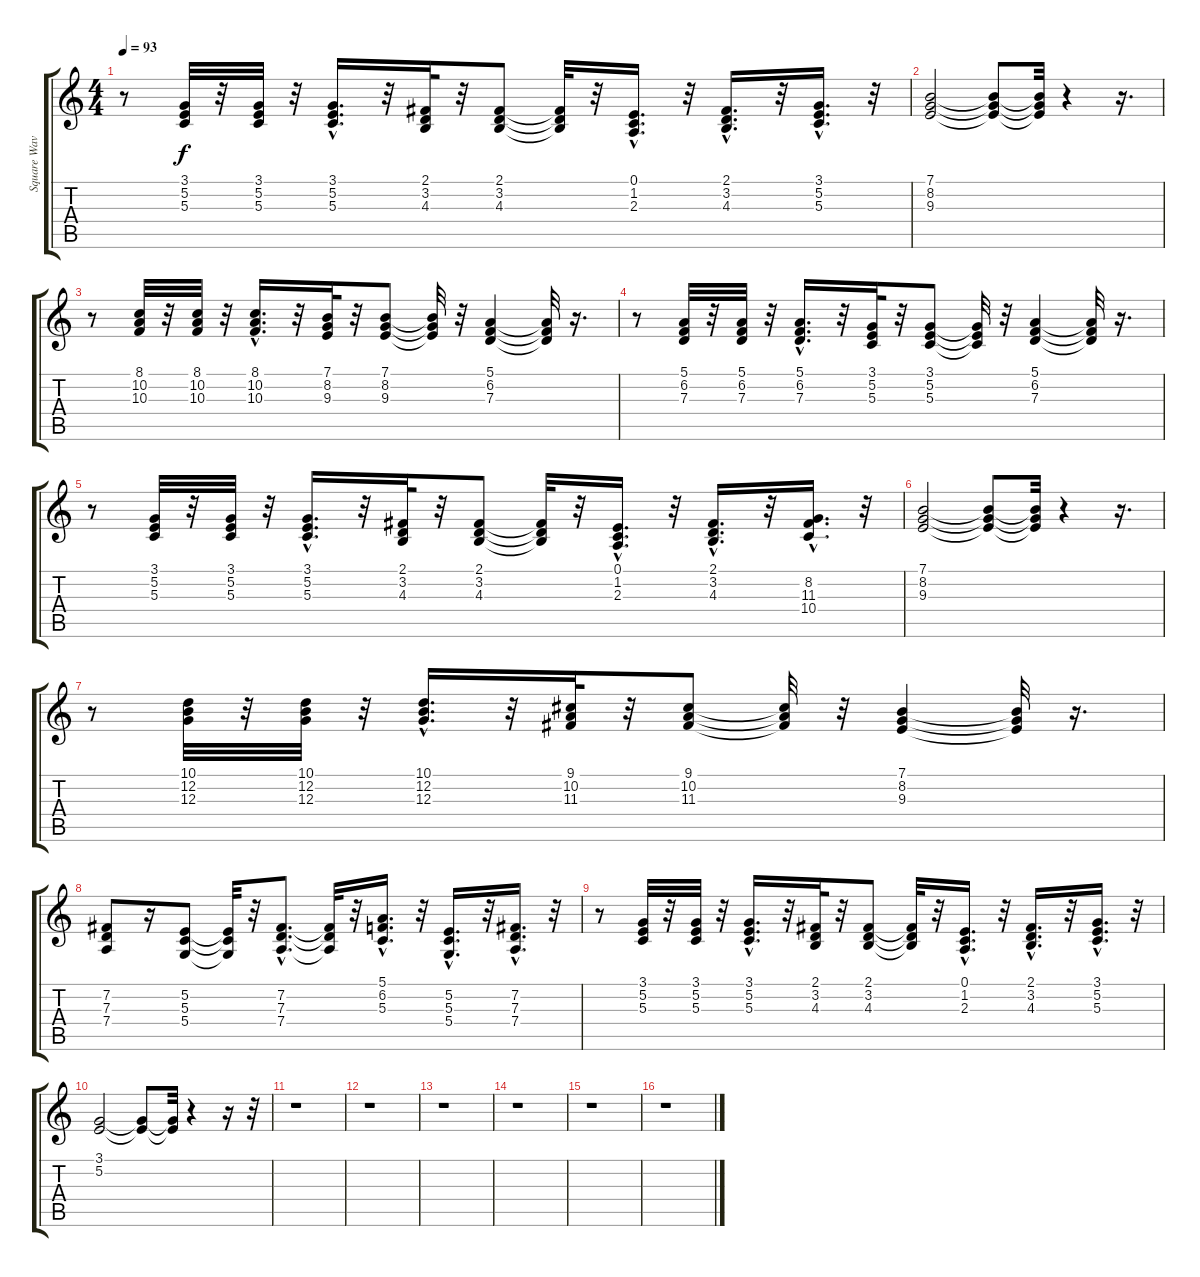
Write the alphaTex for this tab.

\track ("Square Wave" "Square Wav") {instrument lead1square}
\staff {score tabs}
\tuning (E4 B3 G3 D3 A2 E2) {hide}
\ts (4 4)
\tempo 93
\clef g2
\ks c
r.8{dy f} (3.1 5.2 5.3).32 r.32 (3.1 5.2 5.3).32 r.32 (3.1{hac} 5.2{hac} 5.3{hac}).16{d} r.32 (2.1 3.2 4.3).32 r.32 (2.1 3.2 4.3).8 (2.1{t} 3.2{t} 4.3{t}).32 r.32 (0.1{hac} 1.2{hac} 2.3{hac}).16{d} r.32 (2.1{hac} 3.2{hac} 4.3{hac}).16{d} r.32 (3.1{hac} 5.2{hac} 5.3{hac}).16{d} r.32 |
(7.1 8.2 9.3).2 (7.1{t} 8.2{t} 9.3{t}).8 (7.1{t} 8.2{t} 9.3{t}).32 r.4 r.16{d} |
r.8 (8.1 10.2 10.3).32 r.32 (8.1 10.2 10.3).32 r.32 (8.1{hac} 10.2{hac} 10.3{hac}).16{d} r.32 (7.1 8.2 9.3).32 r.32 (7.1 8.2 9.3).8 (7.1{t} 8.2{t} 9.3{t}).32 r.32 (5.1 6.2 7.3).4 (5.1{t} 6.2{t} 7.3{t}).32 r.16{d} |
r.8 (5.1 6.2 7.3).32 r.32 (5.1 6.2 7.3).32 r.32 (5.1{hac} 6.2{hac} 7.3{hac}).16{d} r.32 (3.1 5.2 5.3).32 r.32 (3.1 5.2 5.3).8 (3.1{t} 5.2{t} 5.3{t}).32 r.32 (5.1 6.2 7.3).4 (5.1{t} 6.2{t} 7.3{t}).32 r.16{d} |
r.8 (3.1 5.2 5.3).32 r.32 (3.1 5.2 5.3).32 r.32 (3.1{hac} 5.2{hac} 5.3{hac}).16{d} r.32 (2.1 3.2 4.3).32 r.32 (2.1 3.2 4.3).8 (2.1{t} 3.2{t} 4.3{t}).32 r.32 (0.1{hac} 1.2{hac} 2.3{hac}).16{d} r.32 (2.1{hac} 3.2{hac} 4.3{hac}).16{d} r.32 (8.2{hac} 11.3{hac} 10.4{hac}).16{d} r.32 |
(7.1 8.2 9.3).2 (7.1{t} 8.2{t} 9.3{t}).8 (7.1{t} 8.2{t} 9.3{t}).32 r.4 r.16{d} |
r.8 (10.1 12.2 12.3).32 r.32 (10.1 12.2 12.3).32 r.32 (10.1{hac} 12.2{hac} 12.3{hac}).16{d} r.32 (9.1 10.2 11.3).32 r.32 (9.1 10.2 11.3).8 (9.1{t} 10.2{t} 11.3{t}).32 r.32 (7.1 8.2 9.3).4 (7.1{t} 8.2{t} 9.3{t}).32 r.16{d} |
(7.2 7.3 7.4).8 r.16 (5.2 5.3 5.4).8 (5.2{t} 5.3{t} 5.4{t}).32 r.32 (7.2{hac} 7.3{hac} 7.4{hac}).8{d} (7.2{t} 7.3{t} 7.4{t}).32 r.32 (5.1{hac} 6.2{hac} 5.3{hac}).16{d} r.32 (5.2{hac} 5.3{hac} 5.4{hac}).16{d} r.32 (7.2{hac} 7.3{hac} 7.4{hac}).16{d} r.32 |
r.8 (3.1 5.2 5.3).32 r.32 (3.1 5.2 5.3).32 r.32 (3.1{hac} 5.2{hac} 5.3{hac}).16{d} r.32 (2.1 3.2 4.3).32 r.32 (2.1 3.2 4.3).8 (2.1{t} 3.2{t} 4.3{t}).32 r.32 (0.1{hac} 1.2{hac} 2.3{hac}).16{d} r.32 (2.1{hac} 3.2{hac} 4.3{hac}).16{d} r.32 (3.1{hac} 5.2{hac} 5.3{hac}).16{d} r.32 |
(3.1 5.2).2 (3.1{t} 5.2{t}).8 (3.1{t} 5.2{t}).32 r.4 r.16 r.32 |
r.1 |
r.1 |
r.1 |
r.1 |
r.1 |
r.1
